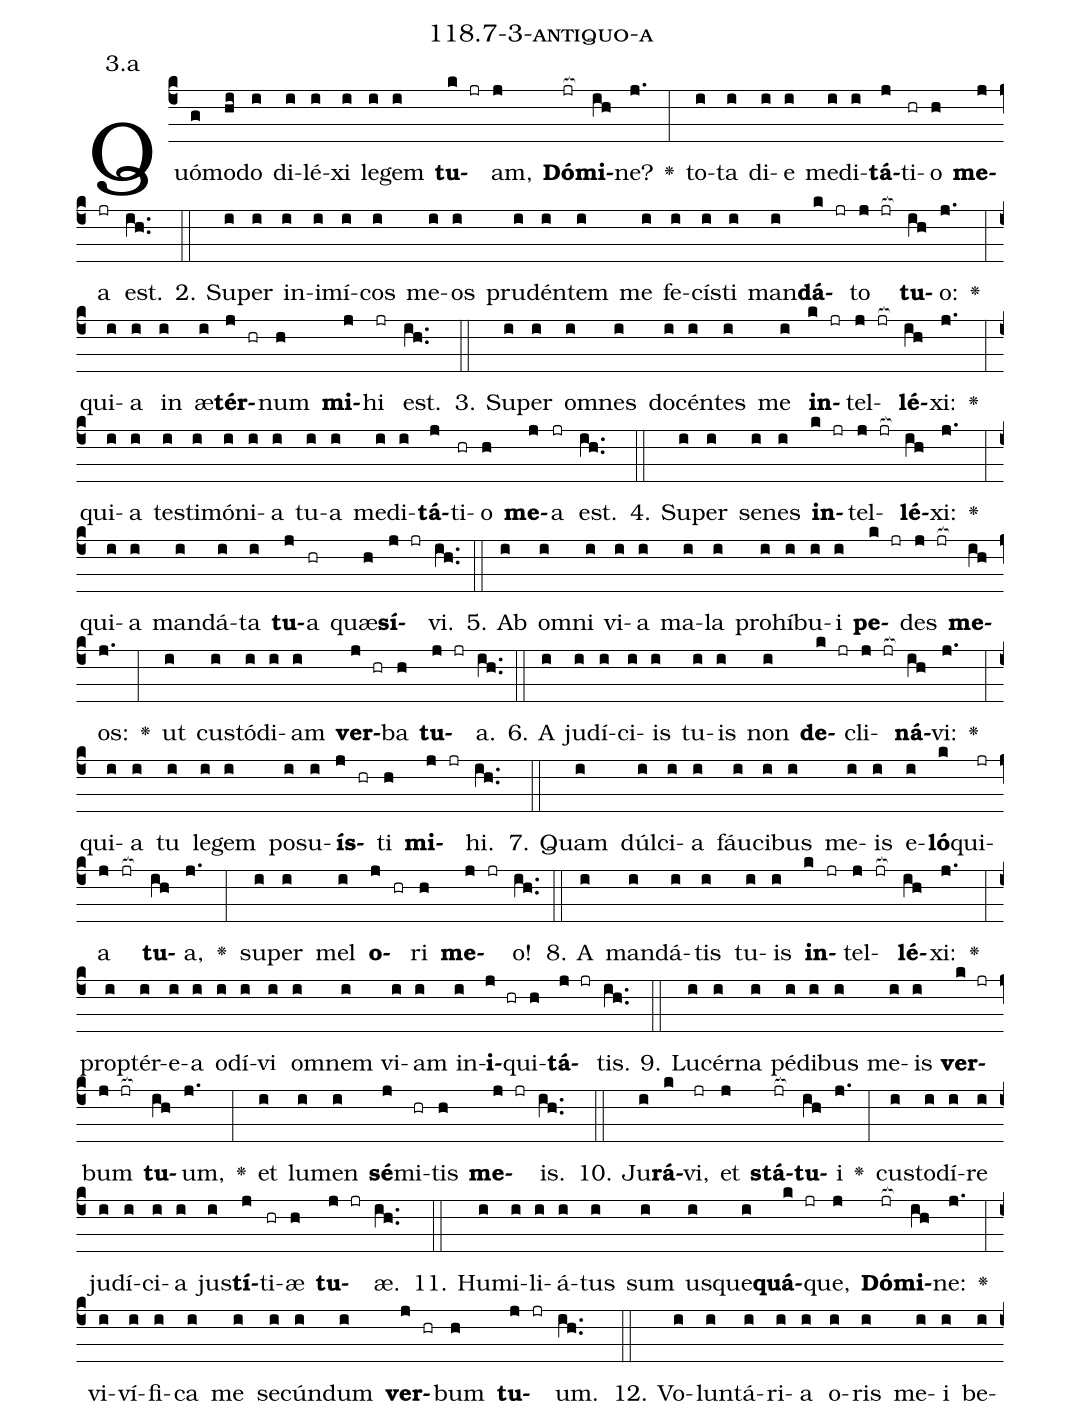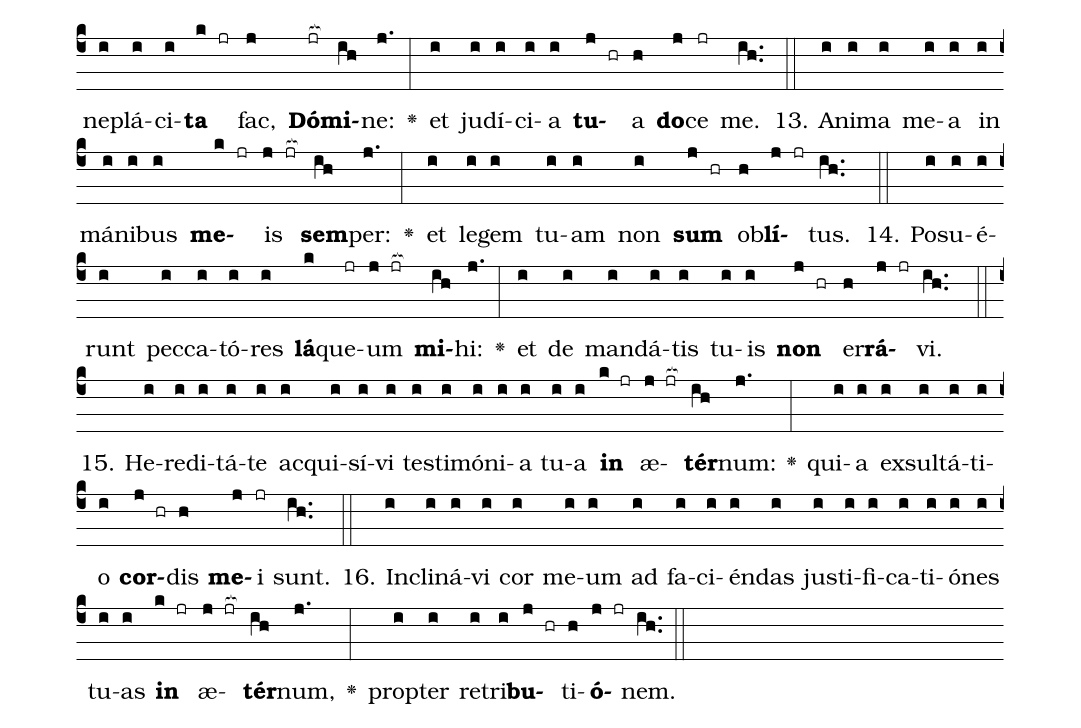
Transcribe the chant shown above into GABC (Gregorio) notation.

name: 118.7-3-antiquo-a;
annotation: 3.a;
%%
(c4)Quó(g)mo(hi)do(i) di(i)lé(i)xi(i) le(i)gem(i) <b>tu</b>(k jr)am,(j) <b>Dó</b>(jr[ocb:1{])<b>mi</b>(ih[ocb:0}])ne?(j.) <v>\greheightstar</v>(:) to(i)ta(i) di(i)e(i) me(i)di(i)<b>tá</b>(j)ti(hr)o(h) <b>me</b>(j)a(jr) est.(ih..) (::)
2. Su(i)per(i) in(i)i(i)mí(i)cos(i) me(i)os(i) pru(i)dén(i)tem(i) me(i) fe(i)cís(i)ti(i) man(i)<b>dá</b>(k jr)to(j jr[ocb:1{]) <b>tu</b>(ih[ocb:0}])o:(j.) <v>\greheightstar</v>(:) qui(i)a(i) in(i) æ(i)<b>tér</b>(j hr)num(h) <b>mi</b>(j)hi(jr) est.(ih..) (::)
3. Su(i)per(i) om(i)nes(i) do(i)cén(i)tes(i) me(i) <b>in</b>(k jr)tel(j jr[ocb:1{])<b>lé</b>(ih[ocb:0}])xi:(j.) <v>\greheightstar</v>(:) qui(i)a(i) tes(i)ti(i)mó(i)ni(i)a(i) tu(i)a(i) me(i)di(i)<b>tá</b>(j)ti(hr)o(h) <b>me</b>(j)a(jr) est.(ih..) (::)
4. Su(i)per(i) se(i)nes(i) <b>in</b>(k jr)tel(j jr[ocb:1{])<b>lé</b>(ih[ocb:0}])xi:(j.) <v>\greheightstar</v>(:) qui(i)a(i) man(i)dá(i)ta(i) <b>tu</b>(j)a(hr) quæ(h)<b>sí</b>(j jr)vi.(ih..) (::)
5. Ab(i) om(i)ni(i) vi(i)a(i) ma(i)la(i) pro(i)hí(i)bu(i)i(i) <b>pe</b>(k jr)des(j jr[ocb:1{]) <b>me</b>(ih[ocb:0}])os:(j.) <v>\greheightstar</v>(:) ut(i) cus(i)tó(i)di(i)am(i) <b>ver</b>(j hr)ba(h) <b>tu</b>(j jr)a.(ih..) (::)
6. A(i) ju(i)dí(i)ci(i)is(i) tu(i)is(i) non(i) <b>de</b>(k jr)cli(j jr[ocb:1{])<b>ná</b>(ih[ocb:0}])vi:(j.) <v>\greheightstar</v>(:) qui(i)a(i) tu(i) le(i)gem(i) po(i)su(i)<b>ís</b>(j hr)ti(h) <b>mi</b>(j jr)hi.(ih..) (::)
7. Quam(i) dúl(i)ci(i)a(i) fáu(i)ci(i)bus(i) me(i)is(i) e(i)<b>ló</b>(k)qui(jr)a(j jr[ocb:1{]) <b>tu</b>(ih[ocb:0}])a,(j.) <v>\greheightstar</v>(:) su(i)per(i) mel(i) <b>o</b>(j hr)ri(h) <b>me</b>(j jr)o!(ih..) (::)
8. A(i) man(i)dá(i)tis(i) tu(i)is(i) <b>in</b>(k jr)tel(j jr[ocb:1{])<b>lé</b>(ih[ocb:0}])xi:(j.) <v>\greheightstar</v>(:) prop(i)tér(i)e(i)a(i) o(i)dí(i)vi(i) om(i)nem(i) vi(i)am(i) in(i)<b>i</b>(j hr)qui(h)<b>tá</b>(j jr)tis.(ih..) (::)
9. Lu(i)cér(i)na(i) pé(i)di(i)bus(i) me(i)is(i) <b>ver</b>(k jr)bum(j jr[ocb:1{]) <b>tu</b>(ih[ocb:0}])um,(j.) <v>\greheightstar</v>(:) et(i) lu(i)men(i) <b>sé</b>(j)mi(hr)tis(h) <b>me</b>(j jr)is.(ih..) (::)
10. Ju(i)<b>rá</b>(k)vi,(jr) et(j) <b>stá</b>(jr[ocb:1{])<b>tu</b>(ih[ocb:0}])i(j.) <v>\greheightstar</v>(:) cus(i)to(i)dí(i)re(i) ju(i)dí(i)ci(i)a(i) jus(i)<b>tí</b>(j)ti(hr)æ(h) <b>tu</b>(j jr)æ.(ih..) (::)
11. Hu(i)mi(i)li(i)á(i)tus(i) sum(i) us(i)que(i)<b>quá</b>(k jr)que,(j) <b>Dó</b>(jr[ocb:1{])<b>mi</b>(ih[ocb:0}])ne:(j.) <v>\greheightstar</v>(:) vi(i)ví(i)fi(i)ca(i) me(i) se(i)cún(i)dum(i) <b>ver</b>(j hr)bum(h) <b>tu</b>(j jr)um.(ih..) (::)
12. Vo(i)lun(i)tá(i)ri(i)a(i) o(i)ris(i) me(i)i(i) be(i)ne(i)plá(i)ci(i)<b>ta</b>(k jr) fac,(j) <b>Dó</b>(jr[ocb:1{])<b>mi</b>(ih[ocb:0}])ne:(j.) <v>\greheightstar</v>(:) et(i) ju(i)dí(i)ci(i)a(i) <b>tu</b>(j hr)a(h) <b>do</b>(j)ce(jr) me.(ih..) (::)
13. A(i)ni(i)ma(i) me(i)a(i) in(i) má(i)ni(i)bus(i) <b>me</b>(k jr)is(j jr[ocb:1{]) <b>sem</b>(ih[ocb:0}])per:(j.) <v>\greheightstar</v>(:) et(i) le(i)gem(i) tu(i)am(i) non(i) <b>sum</b>(j hr) ob(h)<b>lí</b>(j jr)tus.(ih..) (::)
14. Po(i)su(i)é(i)runt(i) pec(i)ca(i)tó(i)res(i) <b>lá</b>(k)que(jr)um(j jr[ocb:1{]) <b>mi</b>(ih[ocb:0}])hi:(j.) <v>\greheightstar</v>(:) et(i) de(i) man(i)dá(i)tis(i) tu(i)is(i) <b>non</b>(j hr) er(h)<b>rá</b>(j jr)vi.(ih..) (::)
15. He(i)re(i)di(i)tá(i)te(i) ac(i)qui(i)sí(i)vi(i) tes(i)ti(i)mó(i)ni(i)a(i) tu(i)a(i) <b>in</b>(k jr) æ(j jr[ocb:1{])<b>tér</b>(ih[ocb:0}])num:(j.) <v>\greheightstar</v>(:) qui(i)a(i) ex(i)sul(i)tá(i)ti(i)o(i) <b>cor</b>(j hr)dis(h) <b>me</b>(j)i(jr) sunt.(ih..) (::)
16. In(i)cli(i)ná(i)vi(i) cor(i) me(i)um(i) ad(i) fa(i)ci(i)én(i)das(i) jus(i)ti(i)fi(i)ca(i)ti(i)ó(i)nes(i) tu(i)as(i) <b>in</b>(k jr) æ(j jr[ocb:1{])<b>tér</b>(ih[ocb:0}])num,(j.) <v>\greheightstar</v>(:) prop(i)ter(i) re(i)tri(i)<b>bu</b>(j hr)ti(h)<b>ó</b>(j jr)nem.(ih..) (::)
